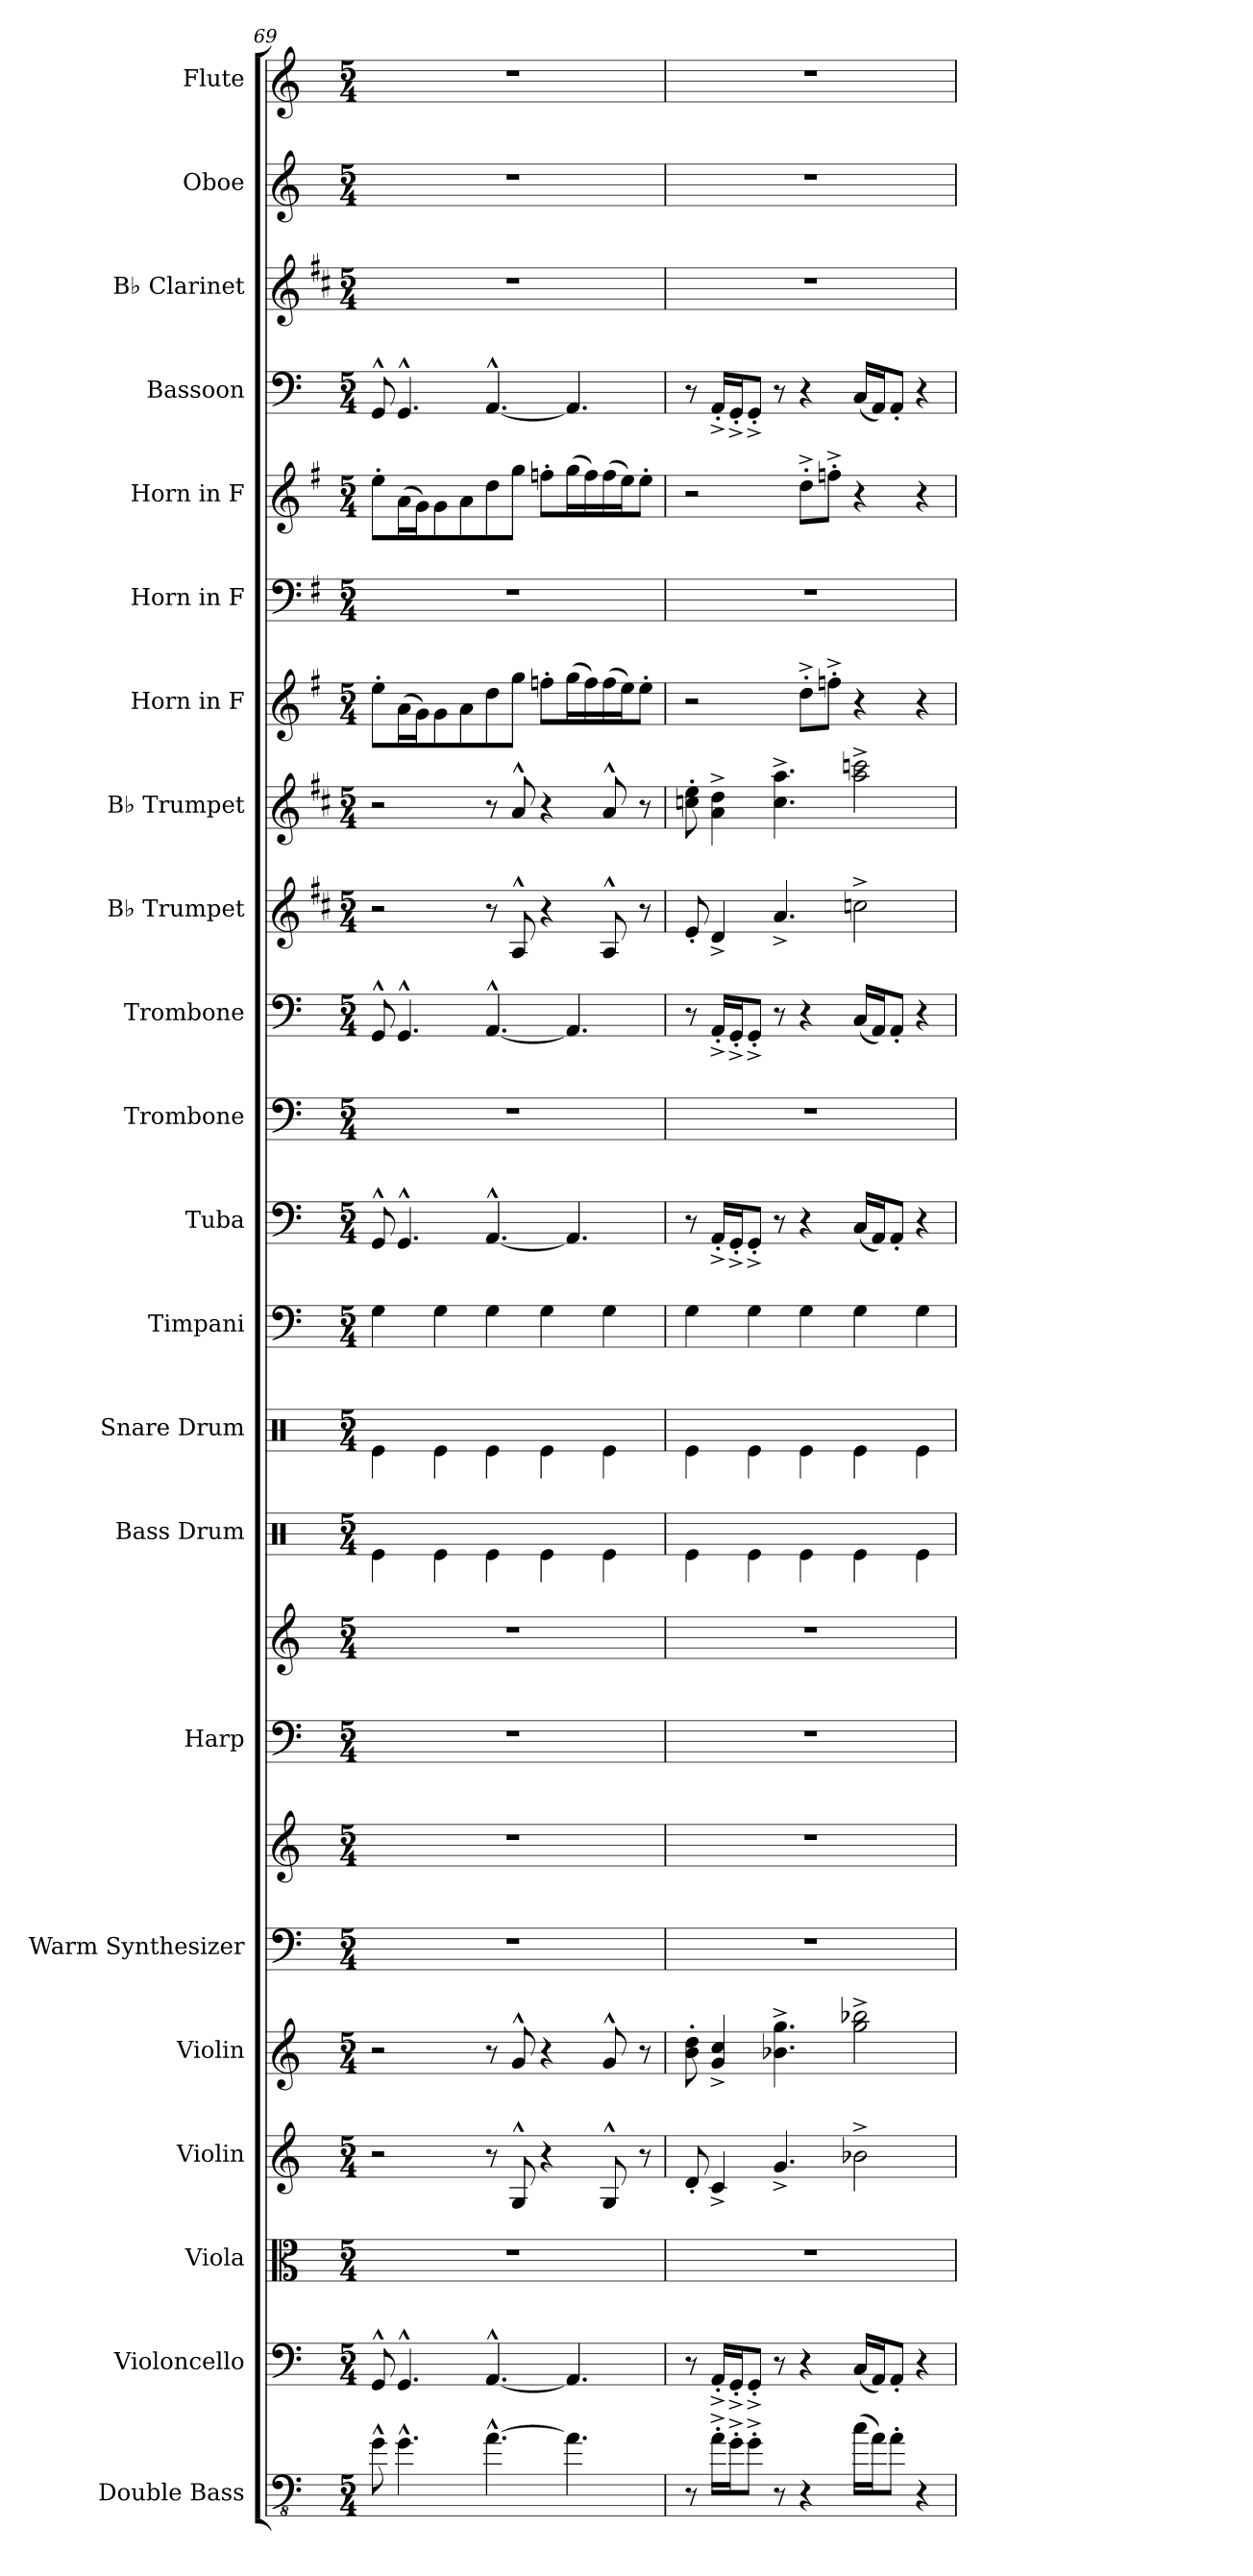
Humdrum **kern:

**kern	**kern	**kern	**kern	**kern	**kern	**kern	**kern	**kern	**kern	**kern	**kern	**kern	**kern	**kern	**kern	**kern	**kern	**kern	**kern	**kern	**kern	**kern	**kern
*part22	*part21	*part20	*part19	*part18	*part17	*part17	*part16	*part16	*part15	*part14	*part13	*part12	*part11	*part10	*part9	*part8	*part7	*part6	*part5	*part4	*part3	*part2	*part1
*staff24	*staff23	*staff22	*staff21	*staff20	*staff19	*staff18	*staff17	*staff16	*staff15	*staff14	*staff13	*staff12	*staff11	*staff10	*staff9	*staff8	*staff7	*staff6	*staff5	*staff4	*staff3	*staff2	*staff1
*I"Double Bass	*I"Violoncello	*I"Viola	*I"Violin	*I"Violin	*I"Warm Synthesizer	*	*I"Harp	*	*I"Bass Drum	*I"Snare Drum	*I"Timpani	*I"Tuba	*I"Trombone	*I"Trombone	*I"B♭ Trumpet	*I"B♭ Trumpet	*I"Horn in F	*I"Horn in F	*I"Horn in F	*I"Bassoon	*I"B♭ Clarinet	*I"Oboe	*I"Flute
*I'Db.	*I'Vc.	*I'Vla.	*I'Vln.	*I'Vln.	*I'Synth.	*	*I'Hrp.	*	*I'B. Dr.	*I'Sn. Dr.	*I'Timp.	*I'Tba.	*I'Tbn.	*I'Tbn.	*I'B♭ Tpt.	*I'B♭ Tpt.	*	*	*	*I'Bsn.	*I'B♭ Cl.	*I'Ob.	*I'Fl.
*clefFv4	*clefF4	*clefC3	*clefG2	*clefG2	*clefF4	*clefG2	*clefF4	*clefG2	*clefX	*clefX	*clefF4	*clefF4	*clefF4	*clefF4	*clefG2	*clefG2	*clefG2	*clefF4	*clefG2	*clefF4	*clefG2	*clefG2	*clefG2
*ITrd7c12	*	*	*	*	*	*	*	*	*	*	*	*	*	*	*ITrd1c2	*ITrd1c2	*ITrd4c7	*ITrd4c7	*ITrd4c7	*	*ITrd1c2	*	*
*k[]	*k[]	*k[]	*k[]	*k[]	*k[]	*k[]	*k[]	*k[]	*k[]	*k[]	*k[]	*k[]	*k[]	*k[]	*k[]	*k[]	*k[]	*k[]	*k[]	*k[]	*k[]	*k[]	*k[]
*M5/4	*M5/4	*M5/4	*M5/4	*M5/4	*M5/4	*M5/4	*M5/4	*M5/4	*M5/4	*M5/4	*M5/4	*M5/4	*M5/4	*M5/4	*M5/4	*M5/4	*M5/4	*M5/4	*M5/4	*M5/4	*M5/4	*M5/4	*M5/4
=69	=69	=69	=69	=69	=69	=69	=69	=69	=69	=69	=69	=69	=69	=69	=69	=69	=69	=69	=69	=69	=69	=69	=69
8GG^^\	8GG^^/	4%5r	2r	2r	4%5r	4%5r	4%5r	4%5r	4Re\	4Re\	4G\	8GG^^/	4%5r	8GG^^/	2r	2r	8a'\L	4%5r	8a'\L	8GG^^/	4%5r	4%5r	4%5r
4.GG^^\	4.GG^^/	.	.	.	.	.	.	.	.	.	.	4.GG^^/	.	4.GG^^/	.	.	(16d\L	.	(16d\L	4.GG^^/	.	.	.
.	.	.	.	.	.	.	.	.	.	.	.	.	.	.	.	.	16c\J)	.	16c\J)	.	.	.	.
.	.	.	.	.	.	.	.	.	4Re\	4Re\	4G\	.	.	.	.	.	8c\	.	8c\	.	.	.	.
.	.	.	.	.	.	.	.	.	.	.	.	.	.	.	.	.	8d\	.	8d\	.	.	.	.
[4.AA^^\	[4.AA^^/	.	8r	8r	.	.	.	.	4Re\	4Re\	4G\	[4.AA^^/	.	[4.AA^^/	8r	8r	8g\	.	8g\	[4.AA^^/	.	.	.
.	.	.	8G^^/	8g^^/	.	.	.	.	.	.	.	.	.	.	8G^^/	8g^^/	8cc\J	.	8cc\J	.	.	.	.
.	.	.	4r	4r	.	.	.	.	4Re\	4Re\	4G\	.	.	.	4r	4r	8b-X'\L	.	8b-X'\L	.	.	.	.
4.AA\]	4.AA/]	.	.	.	.	.	.	.	.	.	.	4.AA/]	.	4.AA/]	.	.	(16cc\L	.	(16cc\L	4.AA/]	.	.	.
.	.	.	.	.	.	.	.	.	.	.	.	.	.	.	.	.	16b-\)	.	16b-\)	.	.	.	.
.	.	.	8G^^/	8g^^/	.	.	.	.	4Re\	4Re\	4G\	.	.	.	8G^^/	8g^^/	(16b-\	.	(16b-\	.	.	.	.
.	.	.	.	.	.	.	.	.	.	.	.	.	.	.	.	.	16a\J)	.	16a\J)	.	.	.	.
.	.	.	8r	8r	.	.	.	.	.	.	.	.	.	.	8r	8r	8a'\J	.	8a'\J	.	.	.	.
=70	=70	=70	=70	=70	=70	=70	=70	=70	=70	=70	=70	=70	=70	=70	=70	=70	=70	=70	=70	=70	=70	=70	=70
8r	8r	4%5r	8d'/	8b\' 8dd\'	4%5r	4%5r	4%5r	4%5r	4Re\	4Re\	4G\	8r	4%5r	8r	8d'/	8b-X\' 8dd\'	2r	4%5r	2r	8r	4%5r	4%5r	4%5r
16AA'^\LL	16AA'^/LL	.	4c^/	4g/^ 4cc/^	.	.	.	.	.	.	.	16AA^'/LL	.	16AA'^/LL	4c^/	4g\^ 4cc\^	.	.	.	16AA'^/LL	.	.	.
16GG'^\J	16GG'^/J	.	.	.	.	.	.	.	.	.	.	16GG^'/J	.	16GG'^/J	.	.	.	.	.	16GG'^/J	.	.	.
8GG'^\J	8GG'^/J	.	.	.	.	.	.	.	4Re\	4Re\	4G\	8GG^'/J	.	8GG'^/J	.	.	.	.	.	8GG'^/J	.	.	.
8r	8r	.	4.g^/	4.b-X\^ 4.gg\^	.	.	.	.	.	.	.	8r	.	8r	4.g^/	4.b-\^ 4.gg\^	.	.	.	8r	.	.	.
4r	4r	.	.	.	.	.	.	.	4Re\	4Re\	4G\	4r	.	4r	.	.	8g'^\L	.	8g'^\L	4r	.	.	.
.	.	.	.	.	.	.	.	.	.	.	.	.	.	.	.	.	8b-X'^\J	.	8b-X'^\J	.	.	.	.
(16C\LL	(16C/LL	.	2b-X^\	2gg\^ 2bb-X\^	.	.	.	.	4Re\	4Re\	4G\	(16C/LL	.	(16C/LL	2b-X^\	2gg\^ 2bb-X\^	4r	.	4r	(16C/LL	.	.	.
16AA\J)	16AA/J)	.	.	.	.	.	.	.	.	.	.	16AA/J)	.	16AA/J)	.	.	.	.	.	16AA/J)	.	.	.
8AA'\J	8AA'/J	.	.	.	.	.	.	.	.	.	.	8AA'/J	.	8AA'/J	.	.	.	.	.	8AA'/J	.	.	.
4r	4r	.	.	.	.	.	.	.	4Re\	4Re\	4G\	4r	.	4r	.	.	4r	.	4r	4r	.	.	.
=	=	=	=	=	=	=	=	=	=	=	=	=	=	=	=	=	=	=	=	=	=	=	=
*-	*-	*-	*-	*-	*-	*-	*-	*-	*-	*-	*-	*-	*-	*-	*-	*-	*-	*-	*-	*-	*-	*-	*-
